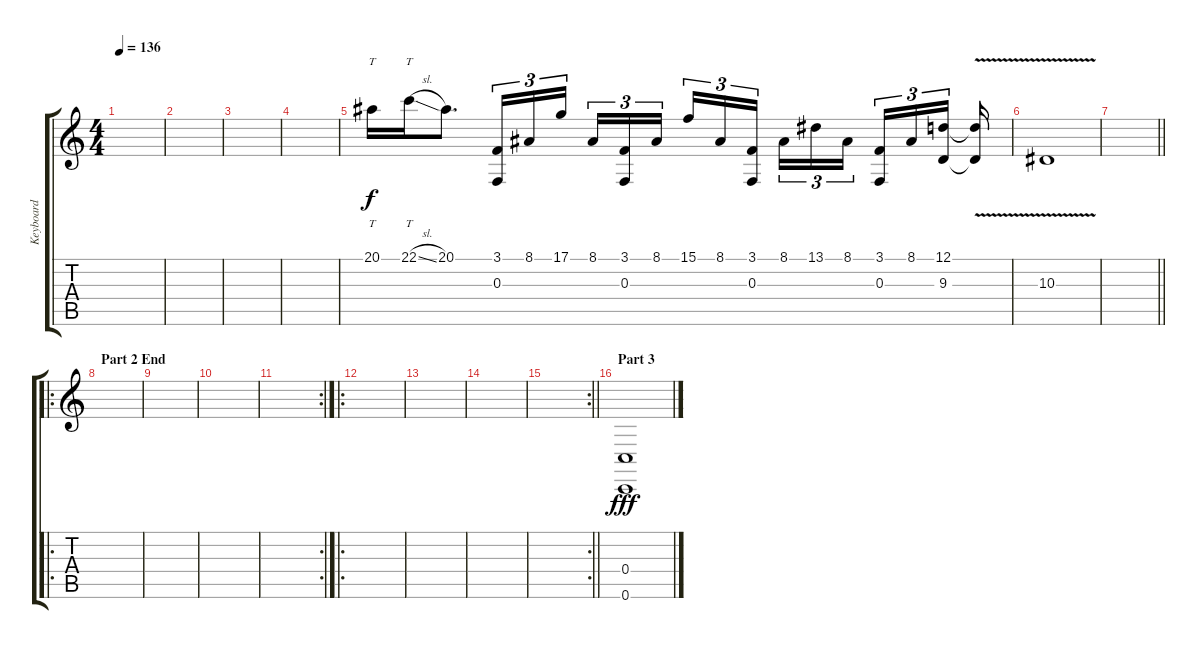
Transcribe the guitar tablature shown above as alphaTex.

\track ("Keyboard" "Keyboard") {instrument electricpiano1}
\staff {score tabs}
\tuning (D4 A3 F3 C3 G2 C2) {hide}
\ts (4 4)
\tempo 136
\clef g2
\ks c
|
|
|
|
20.1.16{tt volume 11 instrument lead2sawtooth} 22.1{sl}.16{tt} 20.1.8{d} (3.1 0.3).16{tu (3 2)} 8.1.16{tu (3 2)} 17.1.16{tu (3 2) beam splitsecondary} 8.1.16{tu (3 2)} (3.1 0.3).16{tu (3 2)} 8.1.16{tu (3 2) beam splitsecondary} 15.1.16{tu (3 2)} 8.1.16{tu (3 2)} (3.1 0.3).16{tu (3 2) beam splitsecondary} 8.1.16{tu (3 2)} 13.1.16{tu (3 2)} 8.1.16{tu (3 2) beam splitsecondary} (3.1 0.3).16{tu (3 2)} 8.1.16{tu (3 2)} (12.1 9.3).16{tu (3 2) beam splitsecondary} (12.1{v t} 9.3{v t}).16 |
10.3{v}.1 |
\barLineRight lightlight
|
\ro
\section ("" "Part 2 End")
|
|
|
\rc 2
|
\ro
|
|
|
\rc 2
\barLineRight lightlight
|
\section ("" "Part 3")
(0.4 0.6).1{dy fff instrument tubularbells}
